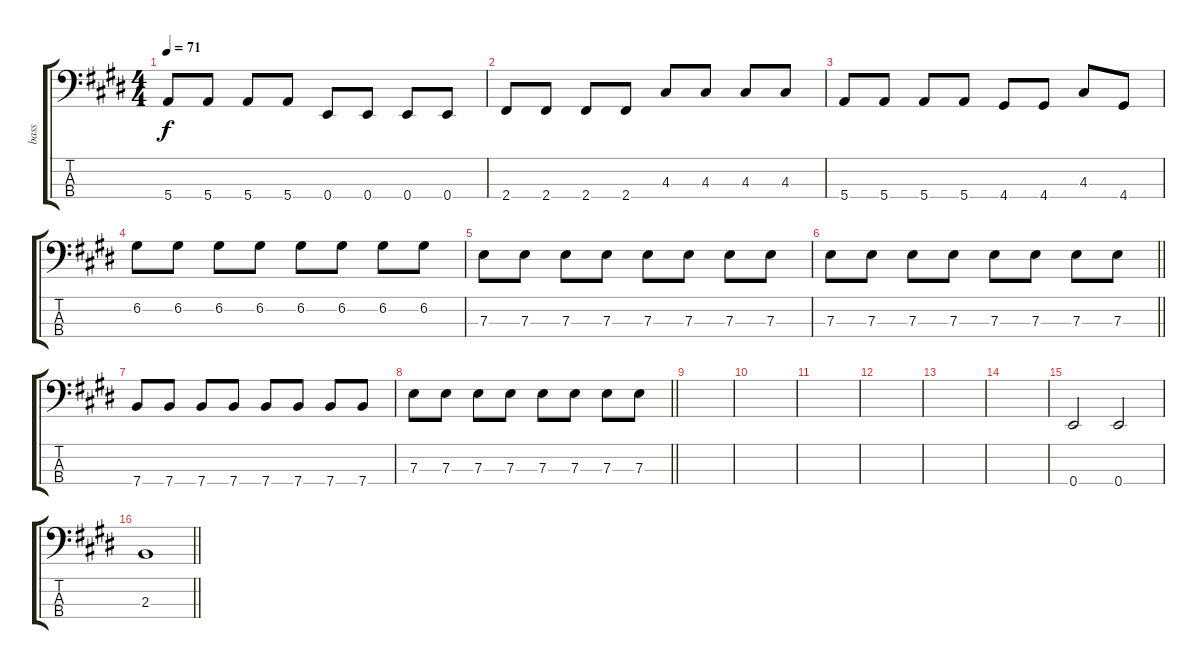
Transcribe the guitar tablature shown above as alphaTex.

\track ("bass" "bass") {instrument electricbassfinger}
\staff {score tabs}
\tuning (G2 D2 A1 E1) {hide}
\ts (4 4)
\tempo 71
\clef f4
\ks e
5.4.8{dy f} 5.4.8 5.4.8 5.4.8 0.4.8 0.4.8 0.4.8 0.4.8 |
2.4.8 2.4.8 2.4.8 2.4.8 4.3.8 4.3.8 4.3.8 4.3.8 |
5.4.8 5.4.8 5.4.8 5.4.8 4.4.8 4.4.8 4.3.8 4.4.8 |
6.2.8 6.2.8 6.2.8 6.2.8 6.2.8 6.2.8 6.2.8 6.2.8 |
7.3.8 7.3.8 7.3.8 7.3.8 7.3.8 7.3.8 7.3.8 7.3.8 |
\barLineRight lightlight
7.3.8 7.3.8 7.3.8 7.3.8 7.3.8 7.3.8 7.3.8 7.3.8 |
7.4.8 7.4.8 7.4.8 7.4.8 7.4.8 7.4.8 7.4.8 7.4.8 |
\barLineRight lightlight
7.3.8 7.3.8 7.3.8 7.3.8 7.3.8 7.3.8 7.3.8 7.3.8 |
|
|
|
|
|
|
0.4.2 0.4.2 |
\barLineRight lightlight
2.3.1
